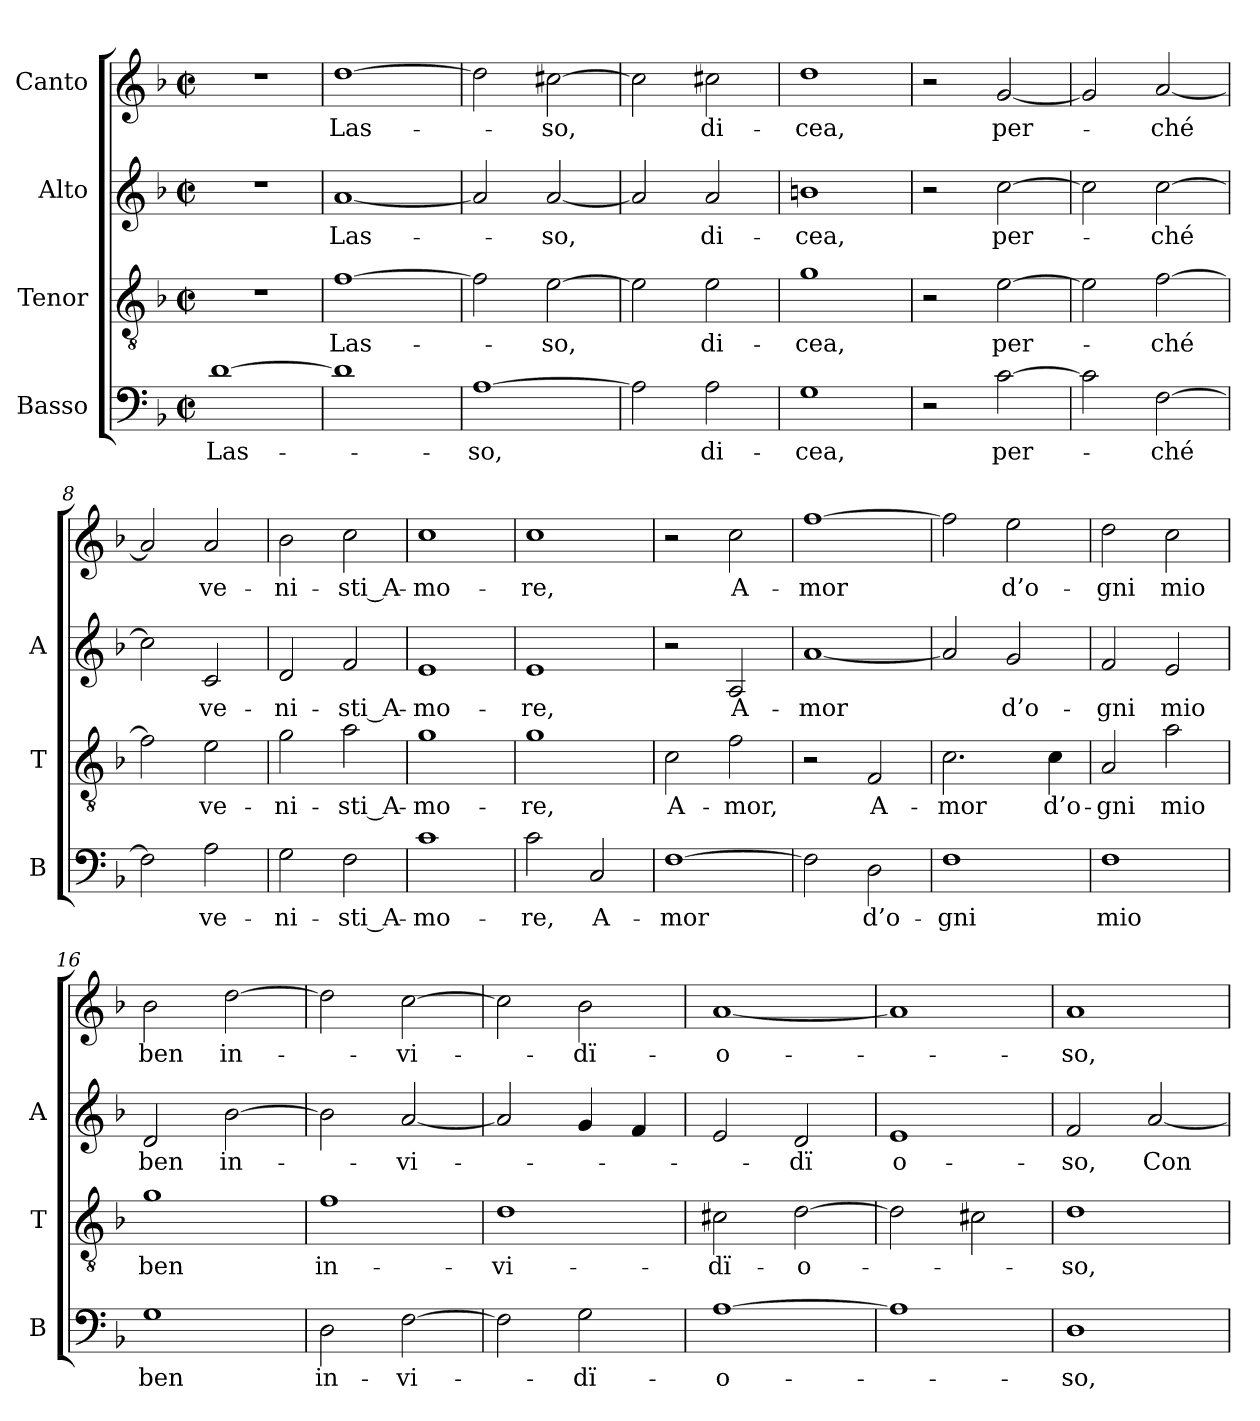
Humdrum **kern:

**kern	**text	**kern	**text	**kern	**text	**kern	**text
*part4	*part4	*part3	*part3	*part2	*part2	*part1	*part1
*staff4	*staff4	*staff3	*staff3	*staff2	*staff2	*staff1	*staff1
*I"Basso	*	*I"Tenor	*	*I"Alto	*	*I"Canto	*
*I'B	*	*I'T	*	*I'A	*	*	*
*clefF4	*	*clefGv2	*	*clefG2	*	*clefG2	*
*k[b-]	*	*k[b-]	*	*k[b-]	*	*k[b-]	*
*F:	*	*F:	*	*F:	*	*F:	*
*M2/2	*	*M2/2	*	*M2/2	*	*M2/2	*
*met(c|)	*	*met(c|)	*	*met(c|)	*	*met(c|)	*
=1	=1	=1	=1	=1	=1	=1	=1
[1d	Las-	1r	.	1r	.	1r	.
=2	=2	=2	=2	=2	=2	=2	=2
1d]	.	[1f	Las-	[1a	Las-	[1dd	Las-
=3	=3	=3	=3	=3	=3	=3	=3
[1A	-so,	2f]	.	2a]	.	2dd]	.
.	.	[2e	-so,	[2a	-so,	[2cc#X	-so,
=4	=4	=4	=4	=4	=4	=4	=4
2A]	.	2e]	.	2a]	.	2cc#]	.
2A	di-	2e	di-	2a	di-	2cc#X	di-
=5	=5	=5	=5	=5	=5	=5	=5
1G	-cea,	1g	-cea,	1bn	-cea,	1dd	-cea,
=6	=6	=6	=6	=6	=6	=6	=6
2r	.	2r	.	2r	.	2r	.
[2c	per-	[2e	per-	[2cc	per-	[2g	per-
=7	=7	=7	=7	=7	=7	=7	=7
2c]	.	2e]	.	2cc]	.	2g]	.
[2F	-ché	[2f	-ché	[2cc	-ché	[2a	-ché
=8	=8	=8	=8	=8	=8	=8	=8
2F]	.	2f]	.	2cc]	.	2a]	.
2A	ve-	2e	ve-	2c	ve-	2a	ve-
=9	=9	=9	=9	=9	=9	=9	=9
2G	ni-	2g	ni-	2d	ni-	2b-	ni-
2F	sti_A-	2a	sti_A-	2f	sti_A-	2cc	sti_A-
=10	=10	=10	=10	=10	=10	=10	=10
1c	mo-	1g	mo-	1e	mo-	1cc	mo-
=11	=11	=11	=11	=11	=11	=11	=11
2c	-re,	1g	-re,	1e	-re,	1cc	-re,
2C	A-	.	.	.	.	.	.
=12	=12	=12	=12	=12	=12	=12	=12
[1F	-mor	2c	A-	2r	.	2r	.
.	.	2f	-mor,	2A	A-	2cc	A-
=13	=13	=13	=13	=13	=13	=13	=13
2F]	.	2r	.	[1a	-mor	[1ff	-mor
2D	d’o-	2F	A-	.	.	.	.
=14	=14	=14	=14	=14	=14	=14	=14
1F	-gni	2.c	-mor	2a]	.	2ff]	.
.	.	.	.	2g	d’o-	2ee	d’o-
.	.	4c	d’o-	.	.	.	.
=15	=15	=15	=15	=15	=15	=15	=15
1F	-mio	2A	-gni	2f	-gni	2dd	-gni
.	.	2a	-mio	2e	-mio	2cc	-mio
=16	=16	=16	=16	=16	=16	=16	=16
1G	-ben	1g	-ben	2d	-ben	2b-	-ben
.	.	.	.	[2b-	in-	[2dd	in-
=17	=17	=17	=17	=17	=17	=17	=17
2D	in-	1f	in-	2b-]	.	2dd]	.
[2F	vi-	.	.	[2a	vi-	[2cc	vi-
=18	=18	=18	=18	=18	=18	=18	=18
2F]	.	1d	vi-	2a]	.	2cc]	.
2G	dï-	.	.	4g	.	2b-	dï-
.	.	.	.	4f	.	.	.
=19	=19	=19	=19	=19	=19	=19	=19
[1A	o-	2c#X	dï-	2e	.	[1a	o-
.	.	[2d	o-	2d	-dï	.	.
=20	=20	=20	=20	=20	=20	=20	=20
1A]	.	2d]	.	1e	o-	1a]	.
.	.	2c#X	.	.	.	.	.
=21	=21	=21	=21	=21	=21	=21	=21
1D	-so,	1d	-so,	2f	-so,	1a	-so,
.	.	.	.	[2a	-Con	.	.
=	=	=	=	=	=	=	=
*-	*-	*-	*-	*-	*-	*-	*-
